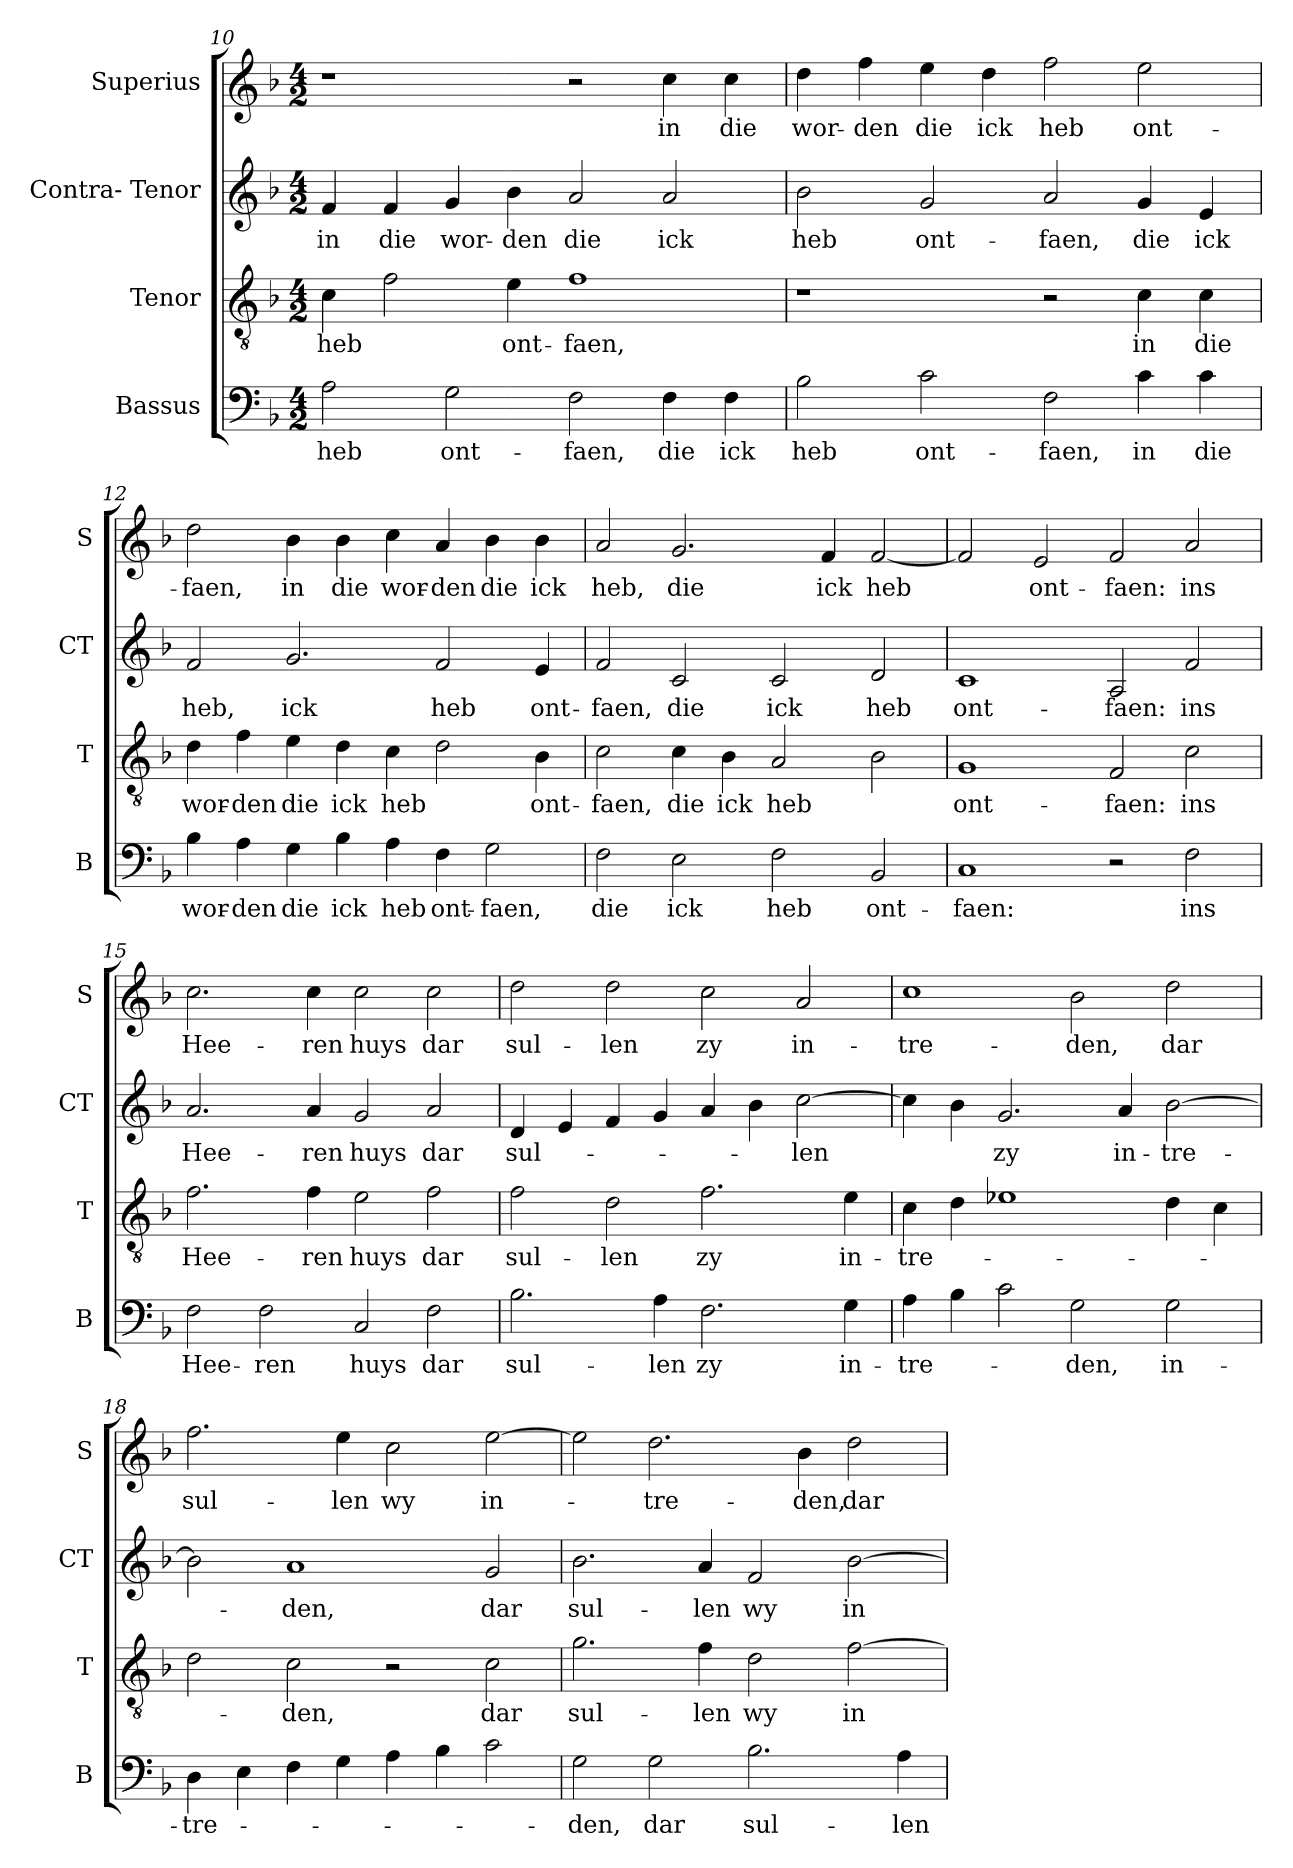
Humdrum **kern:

**kern	**text	**kern	**text	**kern	**text	**kern	**text
*part4	*part4	*part3	*part3	*part2	*part2	*part1	*part1
*staff4	*staff4	*staff3	*staff3	*staff2	*staff2	*staff1	*staff1
*I"Bassus	*	*I"Tenor	*	*I"Contra- Tenor	*	*I"Superius	*
*I'B	*	*I'T	*	*I'CT	*	*I'S	*
*clefF4	*	*clefGv2	*	*clefG2	*	*clefG2	*
*k[b-]	*	*k[b-]	*	*k[b-]	*	*k[b-]	*
*F:	*	*F:	*	*F:	*	*F:	*
*M4/2	*	*M4/2	*	*M4/2	*	*M4/2	*
=10	=10	=10	=10	=10	=10	=10	=10
!	!LO:LY:b	!	!LO:LY:b	!	!LO:LY:b	!	!
2A\	heb	4c\	heb	4f/	in	1r	.
!	!	!	!	!	!LO:LY:b	!	!
.	.	2f\	.	4f/	die	.	.
!	!LO:LY:b	!	!	!	!LO:LY:b	!	!
2G\	ont-	.	.	4g/	wor-	.	.
!	!	!	!LO:LY:b	!	!LO:LY:b	!	!
.	.	4e\	ont-	4b-\	-den	.	.
!	!LO:LY:b	!	!LO:LY:b	!	!LO:LY:b	!	!
2F\	-faen,	1f	-faen,	2a/	die	2r	.
!	!LO:LY:b	!	!	!	!LO:LY:b	!	!LO:LY:b
4F\	die	.	.	2a/	ick	4cc\	in
!	!LO:LY:b	!	!	!	!	!	!LO:LY:b
4F\	ick	.	.	.	.	4cc\	die
=11	=11	=11	=11	=11	=11	=11	=11
!	!LO:LY:b	!	!	!	!LO:LY:b	!	!LO:LY:b
2B-\	heb	1r	.	2b-\	heb	4dd\	wor-
!	!	!	!	!	!	!	!LO:LY:b
.	.	.	.	.	.	4ff\	-den
!	!LO:LY:b	!	!	!	!LO:LY:b	!	!LO:LY:b
2c\	ont-	.	.	2g/	ont-	4ee\	die
!	!	!	!	!	!	!	!LO:LY:b
.	.	.	.	.	.	4dd\	ick
!	!LO:LY:b	!	!	!	!LO:LY:b	!	!LO:LY:b
2F\	-faen,	2r	.	2a/	-faen,	2ff\	heb
!	!LO:LY:b	!	!LO:LY:b	!	!LO:LY:b	!	!LO:LY:b
4c\	in	4c\	in	4g/	die	2ee\	ont-
!	!LO:LY:b	!	!LO:LY:b	!	!LO:LY:b	!	!
4c\	die	4c\	die	4e/	ick	.	.
!!LO:PB:g=z
=12	=12	=12	=12	=12	=12	=12	=12
!	!LO:LY:b	!	!LO:LY:b	!	!LO:LY:b	!	!LO:LY:b
4B-\	wor-	4d\	wor-	2f/	heb,	2dd\	-faen,
!	!LO:LY:b	!	!LO:LY:b	!	!	!	!
4A\	-den	4f\	-den	.	.	.	.
!	!LO:LY:b	!	!LO:LY:b	!	!LO:LY:b	!	!LO:LY:b
4G\	die	4e\	die	2.g/	ick	4b-\	in
!	!LO:LY:b	!	!LO:LY:b	!	!	!	!LO:LY:b
4B-\	ick	4d\	ick	.	.	4b-\	die
!	!LO:LY:b	!	!LO:LY:b	!	!	!	!LO:LY:b
4A\	heb	4c\	heb	.	.	4cc\	wor-
!	!LO:LY:b	!	!	!	!LO:LY:b	!	!LO:LY:b
4F\	ont-	2d\	.	2f/	heb	4a/	-den
!	!LO:LY:b	!	!	!	!	!	!LO:LY:b
2G\	-faen,	.	.	.	.	4b-\	die
!	!	!	!LO:LY:b	!	!LO:LY:b	!	!LO:LY:b
.	.	4B-\	ont-	4e/	ont-	4b-\	ick
=13	=13	=13	=13	=13	=13	=13	=13
!	!LO:LY:b	!	!LO:LY:b	!	!LO:LY:b	!	!LO:LY:b
2F\	die	2c\	-faen,	2f/	-faen,	2a/	heb,
!	!LO:LY:b	!	!LO:LY:b	!	!LO:LY:b	!	!LO:LY:b
2E\	ick	4c\	die	2c/	die	2.g/	die
!	!	!	!LO:LY:b	!	!	!	!
.	.	4B-\	ick	.	.	.	.
!	!LO:LY:b	!	!LO:LY:b	!	!LO:LY:b	!	!
2F\	heb	2A/	heb	2c/	ick	.	.
!	!	!	!	!	!	!	!LO:LY:b
.	.	.	.	.	.	4f/	ick
!	!LO:LY:b	!	!	!	!LO:LY:b	!	!LO:LY:b
2BB-/	ont-	2B-\	.	2d/	heb	[2f/	heb
=14	=14	=14	=14	=14	=14	=14	=14
!	!LO:LY:b	!	!LO:LY:b	!	!LO:LY:b	!	!
1C	-faen:	1G	ont-	1c	ont-	2f/]	.
!	!	!	!	!	!	!	!LO:LY:b
.	.	.	.	.	.	2e/	ont-
!	!	!	!LO:LY:b	!	!LO:LY:b	!	!LO:LY:b
2r	.	2F/	-faen:	2A/	-faen:	2f/	-faen:
!	!LO:LY:b	!	!LO:LY:b	!	!LO:LY:b	!	!LO:LY:b
2F\	ins	2c\	ins	2f/	ins	2a/	ins
=15	=15	=15	=15	=15	=15	=15	=15
!	!LO:LY:b	!	!LO:LY:b	!	!LO:LY:b	!	!LO:LY:b
2F\	Hee-	2.f\	Hee-	2.a/	Hee-	2.cc\	Hee-
!	!LO:LY:b	!	!	!	!	!	!
2F\	-ren	.	.	.	.	.	.
!	!	!	!LO:LY:b	!	!LO:LY:b	!	!LO:LY:b
.	.	4f\	-ren	4a/	-ren	4cc\	-ren
!	!LO:LY:b	!	!LO:LY:b	!	!LO:LY:b	!	!LO:LY:b
2C/	huys	2e\	huys	2g/	huys	2cc\	huys
!	!LO:LY:b	!	!LO:LY:b	!	!LO:LY:b	!	!LO:LY:b
2F\	dar	2f\	dar	2a/	dar	2cc\	dar
!!LO:LB:g=z
=16	=16	=16	=16	=16	=16	=16	=16
!	!LO:LY:b	!	!LO:LY:b	!	!LO:LY:b	!	!LO:LY:b
2.B-\	sul-	2f\	sul-	4d/	sul-	2dd\	sul-
.	.	.	.	4e/	.	.	.
!	!	!	!LO:LY:b	!	!	!	!LO:LY:b
.	.	2d\	-len	4f/	.	2dd\	-len
!	!LO:LY:b	!	!	!	!	!	!
4A\	-len	.	.	4g/	.	.	.
!	!LO:LY:b	!	!LO:LY:b	!	!	!	!LO:LY:b
2.F\	zy	2.f\	zy	4a/	.	2cc\	zy
.	.	.	.	4b-\	.	.	.
!	!	!	!	!	!LO:LY:b	!	!LO:LY:b
.	.	.	.	[2cc\	-len	2a/	in-
!	!LO:LY:b	!	!LO:LY:b	!	!	!	!
4G\	in-	4e\	in-	.	.	.	.
=17	=17	=17	=17	=17	=17	=17	=17
!	!LO:LY:b	!	!LO:LY:b	!	!	!	!LO:LY:b
4A\	-tre-	4c\	-tre-	4cc\]	.	1cc	-tre-
4B-\	.	4d\	.	4b-\	.	.	.
!	!	!	!	!	!LO:LY:b	!	!
2c\	.	1e-X	.	2.g/	zy	.	.
!	!LO:LY:b	!	!	!	!	!	!LO:LY:b
2G\	-den,	.	.	.	.	2b-\	-den,
!	!	!	!	!	!LO:LY:b	!	!
.	.	.	.	4a/	in-	.	.
!	!LO:LY:b	!	!	!	!LO:LY:b	!	!LO:LY:b
2G\	in-	4d\	.	[2b-\	-tre-	2dd\	dar
.	.	4c\	.	.	.	.	.
=18	=18	=18	=18	=18	=18	=18	=18
!	!LO:LY:b	!	!	!	!	!	!LO:LY:b
4D\	-tre-	2d\	.	2b-\]	.	2.ff\	sul-
4E\	.	.	.	.	.	.	.
!	!	!	!LO:LY:b	!	!LO:LY:b	!	!
4F\	.	2c\	-den,	1a	-den,	.	.
!	!	!	!	!	!	!	!LO:LY:b
4G\	.	.	.	.	.	4ee\	-len
!	!	!	!	!	!	!	!LO:LY:b
4A\	.	2r	.	.	.	2cc\	wy
4B-\	.	.	.	.	.	.	.
!	!	!	!LO:LY:b	!	!LO:LY:b	!	!LO:LY:b
2c\	.	2c\	dar	2g/	dar	[2ee\	in-
=19	=19	=19	=19	=19	=19	=19	=19
!	!LO:LY:b	!	!LO:LY:b	!	!LO:LY:b	!	!
2G\	-den,	2.g\	sul-	2.b-\	sul-	2ee\]	.
!	!LO:LY:b	!	!	!	!	!	!LO:LY:b
2G\	dar	.	.	.	.	2.dd\	-tre-
!	!	!	!LO:LY:b	!	!LO:LY:b	!	!
.	.	4f\	-len	4a/	-len	.	.
!	!LO:LY:b	!	!LO:LY:b	!	!LO:LY:b	!	!
2.B-\	sul-	2d\	wy	2f/	wy	.	.
!	!	!	!	!	!	!	!LO:LY:b
.	.	.	.	.	.	4b-\	-den,
!	!	!	!LO:LY:b	!	!LO:LY:b	!	!LO:LY:b
.	.	[2f\	in-	[2b-\	in-	2dd\	dar
!	!LO:LY:b	!	!	!	!	!	!
4A\	-len	.	.	.	.	.	.
=	=	=	=	=	=	=	=
*-	*-	*-	*-	*-	*-	*-	*-
